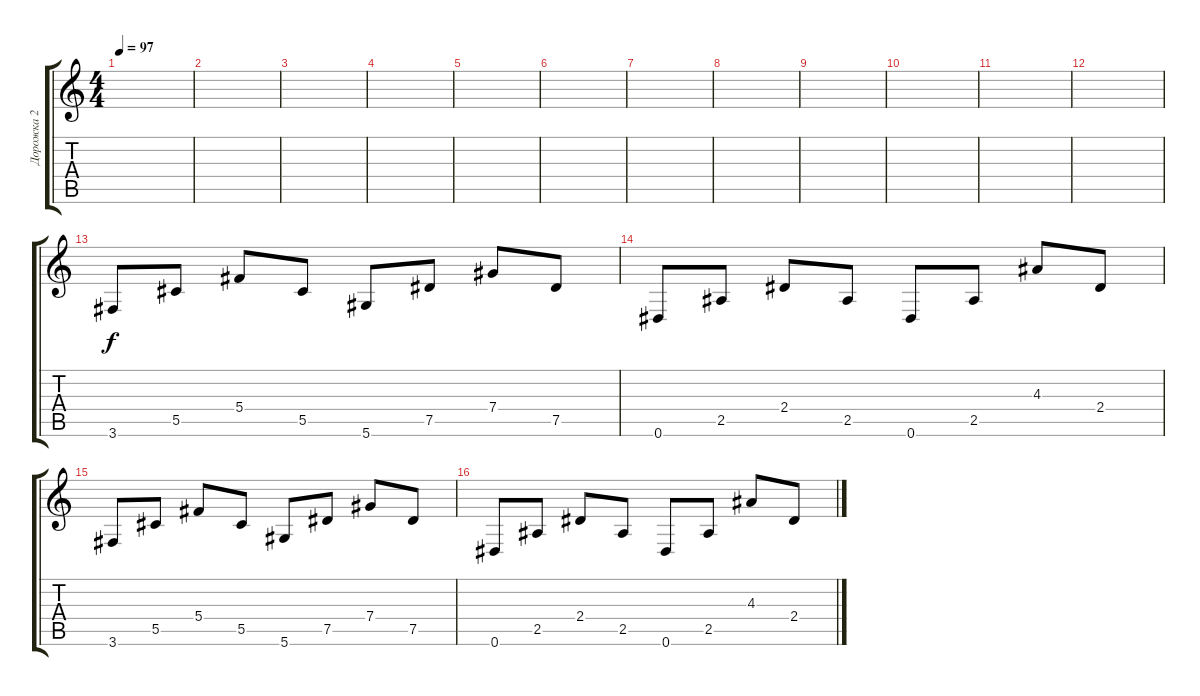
\track ("Дорожка 2" "Дорожка 2") {instrument electricguitarclean}
\staff {score tabs}
\tuning (Eb4 Bb3 Gb3 Db3 Ab2 Eb2) {hide}
\ts (4 4)
\tempo 97
\clef g2
\ks c
|
|
|
|
|
|
|
|
|
|
|
|
3.6.8 5.5.8 5.4.8 5.5.8 5.6.8 7.5.8 7.4.8 7.5.8 |
0.6.8 2.5.8 2.4.8 2.5.8 0.6.8 2.5.8 4.3.8 2.4.8 |
3.6.8 5.5.8 5.4.8 5.5.8 5.6.8 7.5.8 7.4.8 7.5.8 |
0.6.8 2.5.8 2.4.8 2.5.8 0.6.8 2.5.8 4.3.8 2.4.8
